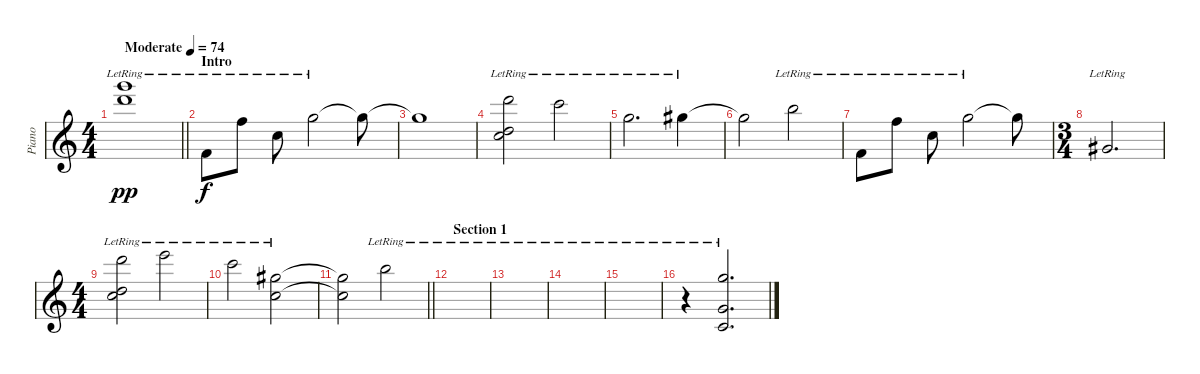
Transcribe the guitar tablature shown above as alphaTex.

\track ("Piano" "Piano") {instrument acousticgrandpiano}
\staff {score}
\tuning (E4 B3 G3 D3 A2 E2 B1) {hide}
\ts (4 4)
\tempo (74 "Moderate")
\clef g2
\barLineRight lightlight
\ks c
(27.1{lr} 27.2{lr}).1{bd 240 dy pp balance 14 instrument acousticgrandpiano} |
\section ("" "Intro")
10.3{lr}.8{dy f balance 8} 18.2{lr}.8 22.4{lr}.8 15.1{lr}.2 15.1{t}.8 |
15.1{t}.1 |
(22.1{lr} 15.2{lr} 17.3{lr}).2{bd 240} 20.1{lr}.2 |
20.2{lr}.2{d} 16.1{lr}.4 |
16.1{t}.2 19.1{lr}.2 |
10.3{lr}.8 18.2{lr}.8 22.4{lr}.8 15.1{lr}.2 15.1{t}.8 |
\ts (3 4)
13.3{lr}.2{d} |
\ts (4 4)
(22.1{lr} 15.2{lr} 17.3{lr}).2{bd 240} 24.1{lr}.2 |
20.1{lr}.2 (16.1{lr} 13.2{lr}).2 |
\barLineRight lightlight
(16.1{t} 13.2{t}).2 19.1{lr}.2 |
\section ("" "Section 1")
|
|
|
|
r.4 (15.1{lr} 12.3{lr} 10.4{lr}).2{d bd 240}
